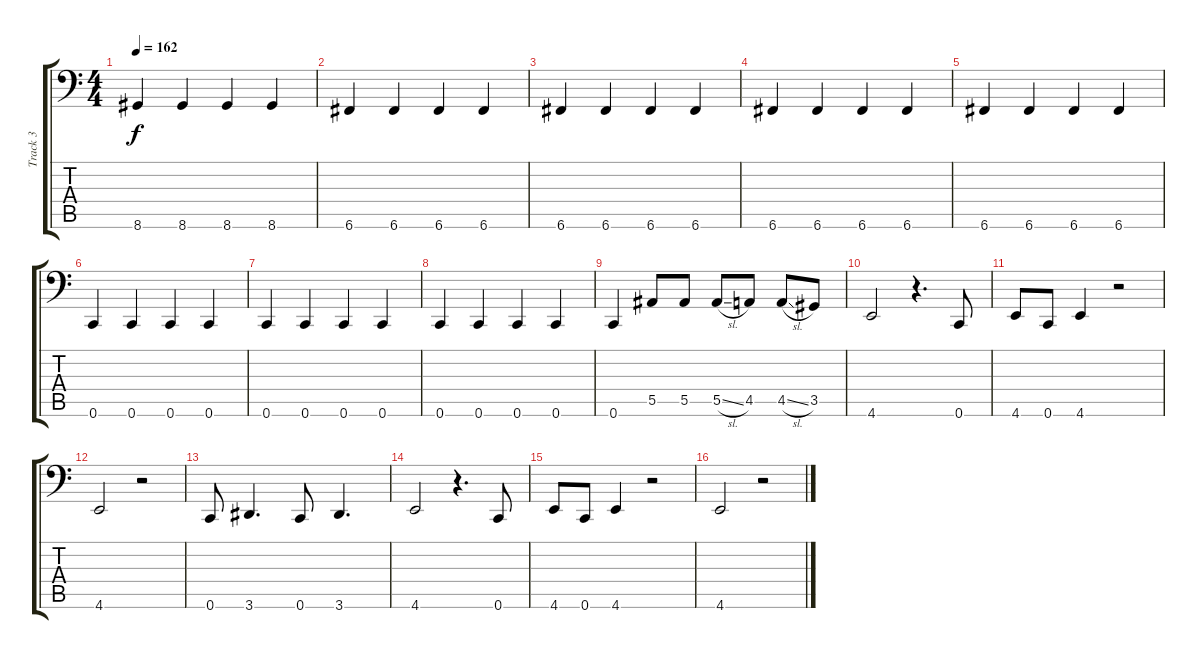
\track ("Track 3" "Track 3") {instrument electricbassfinger}
\staff {score tabs}
\tuning (Db3 Ab2 Eb2 Bb1 F1 C1) {hide}
\ts (4 4)
\tempo 162
\clef f4
\ks c
8.6.4{dy f} 8.6.4 8.6.4 8.6.4 |
6.6.4 6.6.4 6.6.4 6.6.4 |
6.6.4 6.6.4 6.6.4 6.6.4 |
6.6.4 6.6.4 6.6.4 6.6.4 |
6.6.4 6.6.4 6.6.4 6.6.4 |
0.6.4 0.6.4 0.6.4 0.6.4 |
0.6.4 0.6.4 0.6.4 0.6.4 |
0.6.4 0.6.4 0.6.4 0.6.4 |
0.6.4 5.5.8 5.5.8 5.5{sl}.8 4.5.8 4.5{sl}.8 3.5.8 |
4.6.2 r.4{d} 0.6.8 |
4.6.8 0.6.8 4.6.4 r.2 |
4.6.2 r.2 |
0.6.8 3.6.4{d} 0.6.8 3.6.4{d} |
4.6.2 r.4{d} 0.6.8 |
4.6.8 0.6.8 4.6.4 r.2 |
4.6.2 r.2
